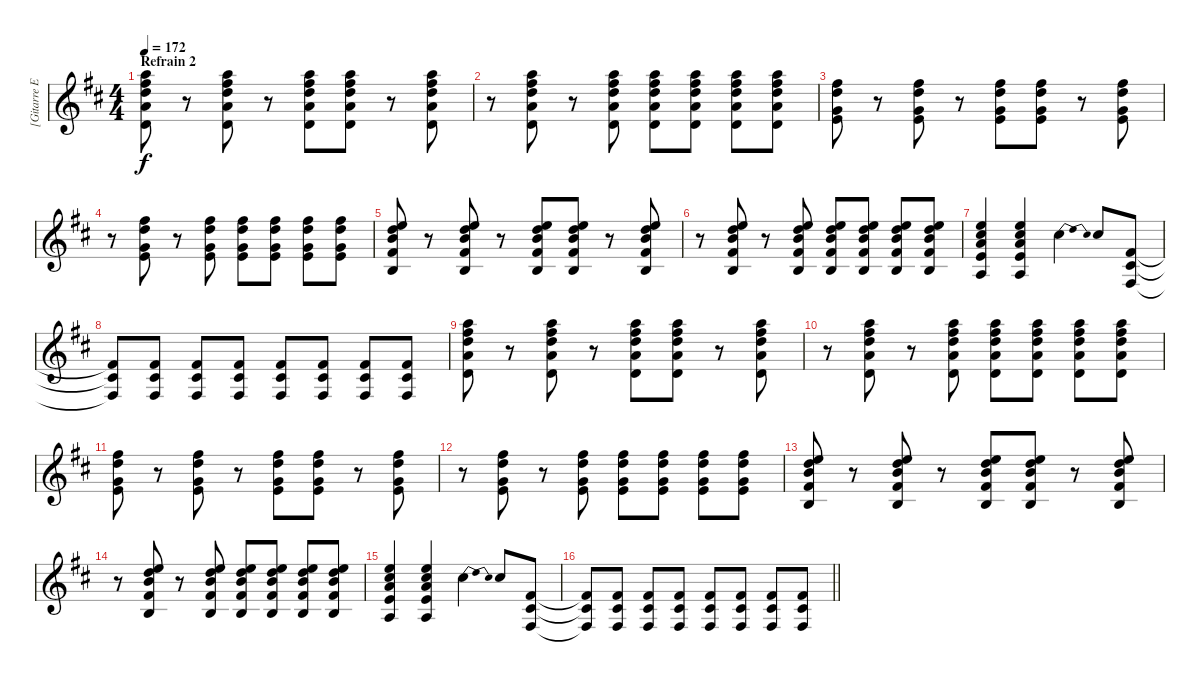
\track ("[Gitarre Effekt]" "[Gitarre E") {instrument overdrivenguitar}
\staff {score}
\tuning (E4 B3 G3 D3 A2 D2) {hide}
\ts (4 4)
\section ("" "Refrain 2")
\tempo 172
\clef g2
\ks d
(5.1 7.2 7.3 7.4 5.5).8{dy f} r.8 (5.1 7.2 7.3 7.4 5.5).8 r.8 (5.1 7.2 7.3 7.4 5.5).8 (5.1 7.2 7.3 7.4 5.5).8 r.8 (5.1 7.2 7.3 7.4 5.5).8 |
r.8 (5.1 7.2 7.3 7.4 5.5).8 r.8 (5.1 7.2 7.3 7.4 5.5).8 (5.1 7.2 7.3 7.4 5.5).8 (5.1 7.2 7.3 7.4 5.5).8 (5.1 7.2 7.3 7.4 5.5).8 (5.1 7.2 7.3 7.4 5.5).8 |
(7.2 7.3 5.4 7.5).8 r.8 (7.2 7.3 5.4 7.5).8 r.8 (7.2 7.3 5.4 7.5).8 (7.2 7.3 5.4 7.5).8 r.8 (7.2 7.3 5.4 7.5).8 |
r.8 (7.2 7.3 5.4 7.5).8 r.8 (7.2 7.3 5.4 7.5).8 (7.2 7.3 5.4 7.5).8 (7.2 7.3 5.4 7.5).8 (7.2 7.3 5.4 7.5).8 (7.2 7.3 5.4 7.5).8 |
(0.1 3.2 4.3 4.4 2.5).8 r.8 (0.1 3.2 4.3 4.4 2.5).8 r.8 (0.1 3.2 4.3 4.4 2.5).8 (0.1 3.2 4.3 4.4 2.5).8 r.8 (0.1 3.2 4.3 4.4 2.5).8 |
r.8 (0.1 3.2 4.3 4.4 2.5).8 r.8 (0.1 3.2 4.3 4.4 2.5).8 (0.1 3.2 4.3 4.4 2.5).8 (0.1 3.2 4.3 4.4 2.5).8 (0.1 3.2 4.3 4.4 2.5).8 (0.1 3.2 4.3 4.4 2.5).8 |
(0.1 2.2 2.3 2.4 0.5).4 (0.1 2.2 2.3 2.4 0.5).4 2.2{be (bendrelease 0 0 30 2 30 2 60 0)}.4 2.2.8 (4.4 4.5 4.6).8 |
(4.4{t} 4.5{t} 4.6{t}).8 (4.4 4.5 4.6).8 (4.4 4.5 4.6).8 (4.4 4.5 4.6).8 (4.4 4.5 4.6).8 (4.4 4.5 4.6).8 (4.4 4.5 4.6).8 (4.4 4.5 4.6).8 |
(5.1 7.2 7.3 7.4 5.5).8 r.8 (5.1 7.2 7.3 7.4 5.5).8 r.8 (5.1 7.2 7.3 7.4 5.5).8 (5.1 7.2 7.3 7.4 5.5).8 r.8 (5.1 7.2 7.3 7.4 5.5).8 |
r.8 (5.1 7.2 7.3 7.4 5.5).8 r.8 (5.1 7.2 7.3 7.4 5.5).8 (5.1 7.2 7.3 7.4 5.5).8 (5.1 7.2 7.3 7.4 5.5).8 (5.1 7.2 7.3 7.4 5.5).8 (5.1 7.2 7.3 7.4 5.5).8 |
(7.2 7.3 5.4 7.5).8 r.8 (7.2 7.3 5.4 7.5).8 r.8 (7.2 7.3 5.4 7.5).8 (7.2 7.3 5.4 7.5).8 r.8 (7.2 7.3 5.4 7.5).8 |
r.8 (7.2 7.3 5.4 7.5).8 r.8 (7.2 7.3 5.4 7.5).8 (7.2 7.3 5.4 7.5).8 (7.2 7.3 5.4 7.5).8 (7.2 7.3 5.4 7.5).8 (7.2 7.3 5.4 7.5).8 |
(0.1 3.2 4.3 4.4 2.5).8 r.8 (0.1 3.2 4.3 4.4 2.5).8 r.8 (0.1 3.2 4.3 4.4 2.5).8 (0.1 3.2 4.3 4.4 2.5).8 r.8 (0.1 3.2 4.3 4.4 2.5).8 |
r.8 (0.1 3.2 4.3 4.4 2.5).8 r.8 (0.1 3.2 4.3 4.4 2.5).8 (0.1 3.2 4.3 4.4 2.5).8 (0.1 3.2 4.3 4.4 2.5).8 (0.1 3.2 4.3 4.4 2.5).8 (0.1 3.2 4.3 4.4 2.5).8 |
(0.1 2.2 2.3 2.4 0.5).4 (0.1 2.2 2.3 2.4 0.5).4 2.2{be (bendrelease 0 0 30 2 30 2 60 0)}.4 2.2.8 (4.4 4.5 4.6).8 |
\barLineRight lightlight
(4.4{t} 4.5{t} 4.6{t}).8 (4.4 4.5 4.6).8 (4.4 4.5 4.6).8 (4.4 4.5 4.6).8 (4.4 4.5 4.6).8 (4.4 4.5 4.6).8 (4.4 4.5 4.6).8 (4.4 4.5 4.6).8
